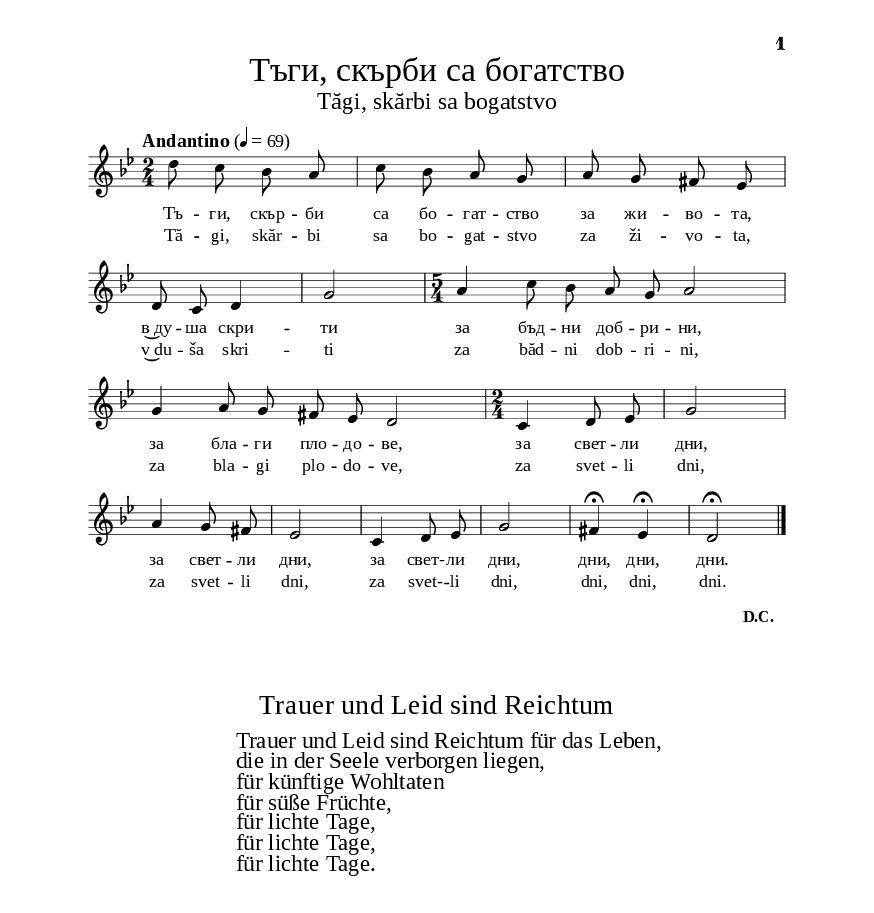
\version "2.24.3"

% include paper part and global functions
\include "include/globals.ily"

\bookpart {
  \label #'ref101_1
  \tocItem \markup "Тъги, скърби са богатство – Tăgi, skărbi sa bogatstvo"
  \include "include/bookpart-paper.ily"
  \score {
    \include "include/score-layout.ily"


    \new Voice \absolute  {
      \clef treble
      \key g \minor
      \time 2/4
      \tempoFunc "Andantino" 4 "69"
      \autoBeamOff

      d''8 c'' bes' a' | c''8 bes' a' g' | a'8 g' fis' es' \break

      d' c' d'4 | g'2|  \time 5/4 a'4 c''8 bes'8 a' g' a'2 | \break

      g'4  a'8 g' fis'8 es' d'2 | \time 2/4 c'4 d'8 es'8| g'2 | \break

      a'4 g'8 fis' | es'2 |  c'4 d'8 es'8 | g'2 |fis'4 \fermata  es'4 \fermata  | d'2 \fermata  \bar "|."
    }

    \addlyrics {
      Тъ -- ги, скър -- би са бо  --  гат -- ство
      за жи -- во -- та, в~ду -- ша скри -- ти
      за бъд -- ни доб -- ри -- ни,
      за бла -- ги пло -- до -- ве,
      за свет -- ли дни,
      за свет -- ли дни,
      за "свет-" -- ли дни,
      дни, дни, дни.
    }

    \addlyrics {
      Tă -- gi, skăr -- bi sa bo  --  gat -- stvo
      za ži -- vo -- ta, v~du -- ša skri -- ti
      za băd -- ni dob -- ri -- ni,
      za bla -- gi plo -- do -- ve,
      za svet -- li dni,
      za svet -- li dni,
      za "svet-" -- li dni,
      dni, dni, dni.
    }

    \header {
      title = \titleFunc "Тъги, скърби са богатство" "Tăgi, skărbi sa bogatstvo"
    }

    \midi{}

  } % score

  \markup \empty-one

  \markup \dc-one "D.C."


  % include foreign translation(s) of the song
  \markup \vspace #3

  \version "2.24.4"

\markup \fill-line { \fontsize #deTitleFontSize "Trauer und Leid sind Reichtum" }
\markup \null
\markup \null
\markup \abs-fontsize #11 {
      \fill-line {
  \override #`(baseline-skip . ,deCoupletBaselineSkip)

  \column { 
    
     \line {   "   " Trauer und Leid sind Reichtum für das Leben, } 

\line {   "   " die in der Seele verborgen liegen, } 

\line {   "   " für künftige Wohltaten  } 

\line {   "   " für süße Früchte, } 

\line {   "   " für lichte Tage,  } 
 
\line {   "   " für lichte Tage,  } 
\line {   "   " für lichte Tage.  } 
 
      
  } 
    }
    
    
}


} % bookpart
